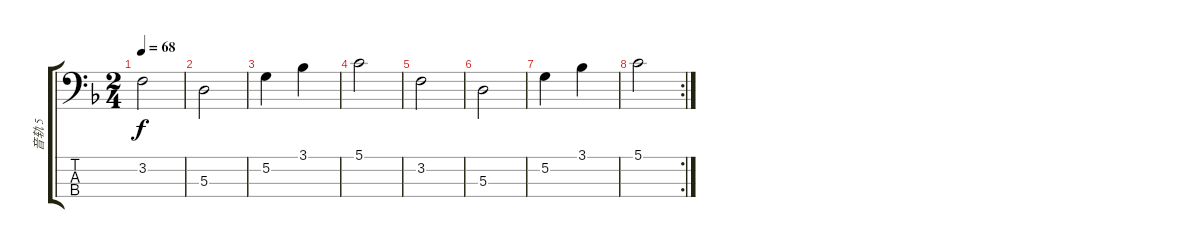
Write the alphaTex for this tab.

\track ("音轨 5" "音轨 5") {instrument electricbassfinger}
\staff {score tabs}
\tuning (G2 D2 A1 E1) {hide}
\ts (2 4)
\tempo 68
\clef f4
\ks f
3.2.2{dy f} |
5.3.2 |
5.2.4 3.1.4 |
5.1.2 |
3.2.2 |
5.3.2 |
5.2.4 3.1.4 |
\rc 2
5.1.2
